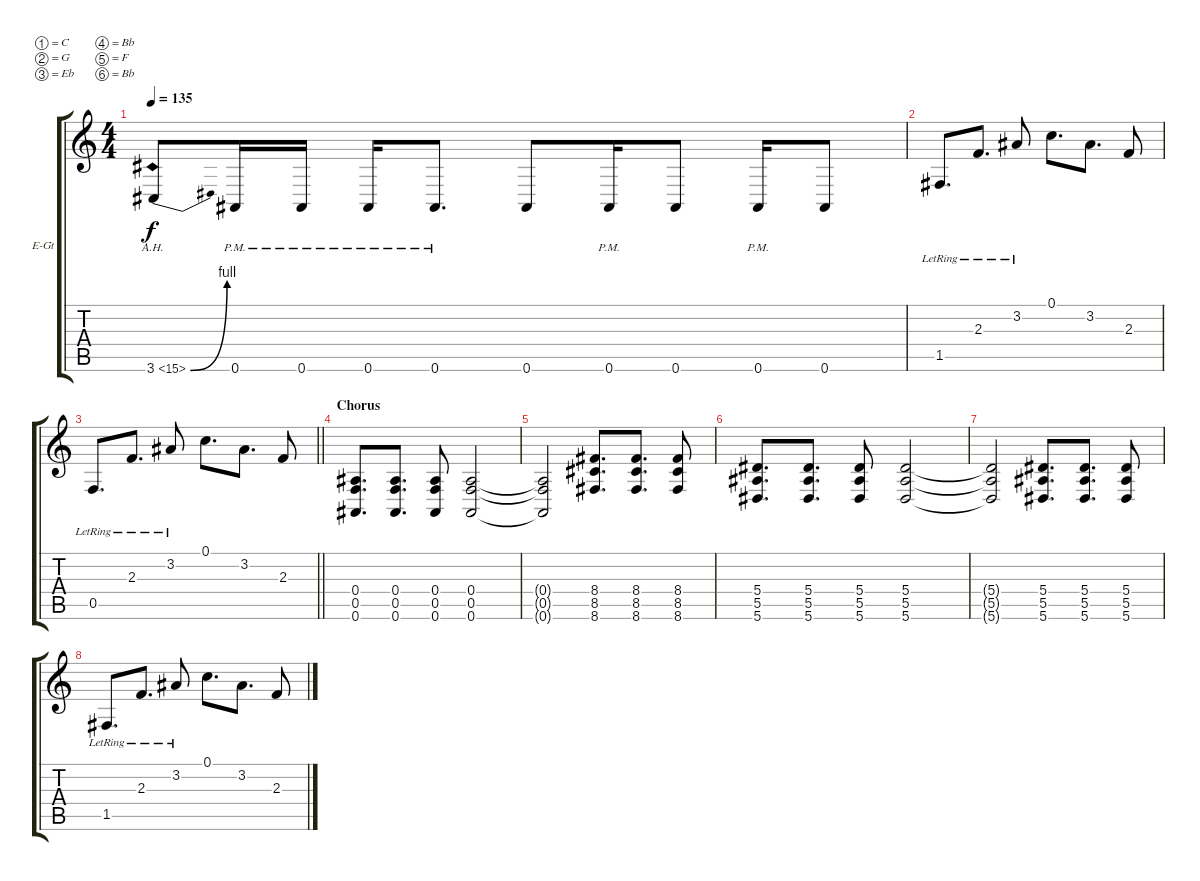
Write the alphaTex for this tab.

\bracketExtendMode groupsimilarinstruments
\firstSystemTrackNameOrientation horizontal
\otherSystemsTrackNameOrientation horizontal
\track ("Lead Guitar" "E-Gt") {instrument distortionguitar}
\staff {score tabs}
\tuning (C4 G3 Eb3 Bb2 F2 Bb1)
\ts (4 4)
\tempo 135
\clef g2
\ks c
3.6{be (bend 0 0 60 4) ah 12}.8{dy f} 0.6{pm}.16 0.6{pm}.16 0.6{pm}.16 0.6{pm}.8{d} 0.6.8 0.6{pm}.16 0.6.8 0.6{pm}.16 0.6.8 |
1.5{lr}.8{d} 2.3{lr}.8{d} 3.2{lr}.8 0.1.8{d} 3.2.8{d} 2.3.8 |
\barLineRight lightlight
0.5{lr}.8{d} 2.3{lr}.8{d} 3.2{lr}.8 0.1.8{d} 3.2.8{d} 2.3.8 |
\section ("" "Chorus")
(0.4 0.5 0.6).8{d} (0.4 0.5 0.6).8{d} (0.4 0.5 0.6).8 (0.4 0.5 0.6).2 |
(0.4{t} 0.5{t} 0.6{t}).2 (8.4 8.5 8.6).8{d} (8.4 8.5 8.6).8{d} (8.4 8.5 8.6).8 |
(5.4 5.5 5.6).8{d} (5.4 5.5 5.6).8{d} (5.4 5.5 5.6).8 (5.4 5.5 5.6).2 |
(5.4{t} 5.5{t} 5.6{t}).2 (5.4 5.5 5.6).8{d} (5.4 5.5 5.6).8{d} (5.4 5.5 5.6).8 |
1.5{lr}.8{d} 2.3{lr}.8{d} 3.2{lr}.8 0.1.8{d} 3.2.8{d} 2.3.8
